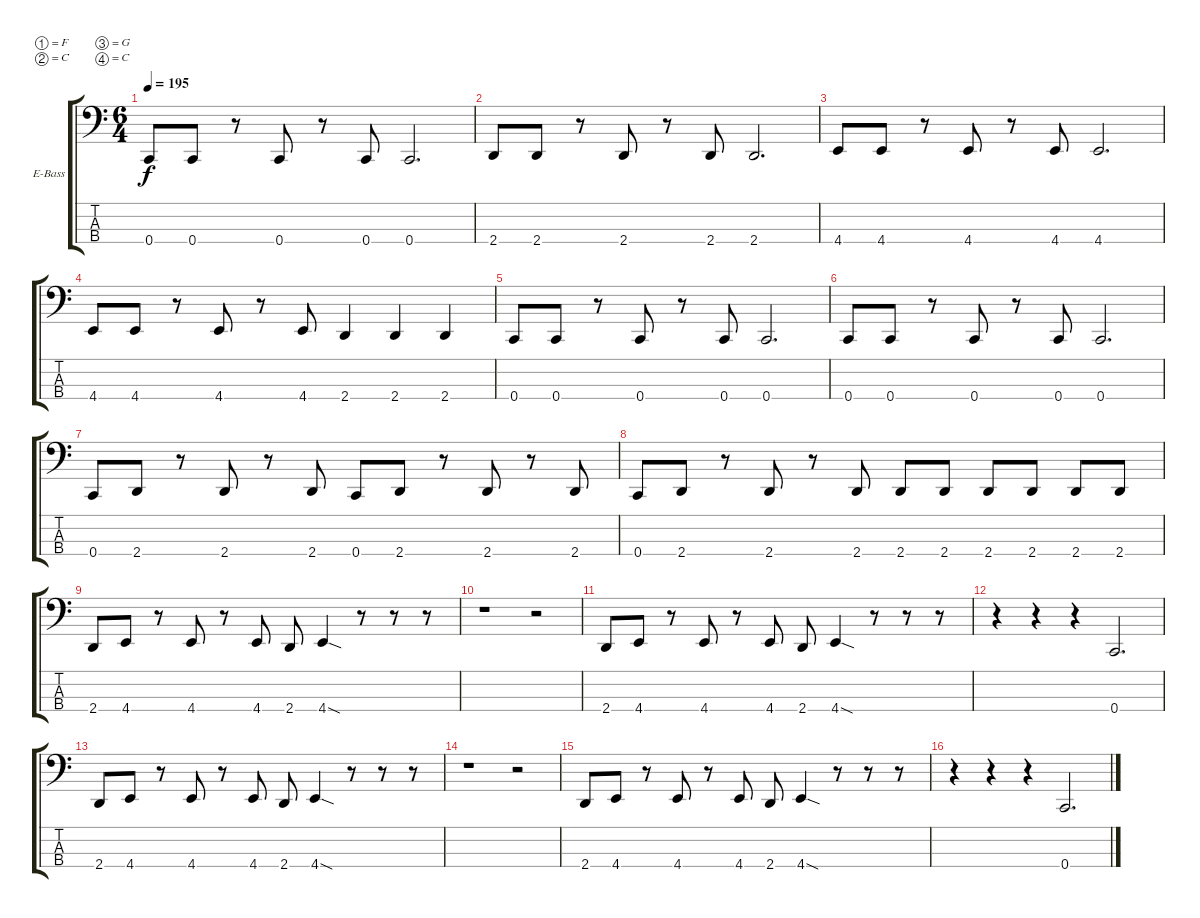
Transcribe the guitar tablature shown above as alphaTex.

\bracketExtendMode groupsimilarinstruments
\firstSystemTrackNameOrientation horizontal
\otherSystemsTrackNameOrientation horizontal
\track ("Jason James" "E-Bass") {instrument electricbasspick}
\staff {score tabs}
\tuning (F2 C2 G1 C1)
\ts (6 4)
\tempo 195
\clef f4
\ks c
0.4.8{dy f} 0.4.8 r.8 0.4.8 r.8 0.4.8 0.4.2{d} |
2.4.8 2.4.8 r.8 2.4.8 r.8 2.4.8 2.4.2{d} |
4.4.8 4.4.8 r.8 4.4.8 r.8 4.4.8 4.4.2{d} |
4.4.8 4.4.8 r.8 4.4.8 r.8 4.4.8 2.4.4 2.4.4 2.4.4 |
0.4.8 0.4.8 r.8 0.4.8 r.8 0.4.8 0.4.2{d} |
0.4.8 0.4.8 r.8 0.4.8 r.8 0.4.8 0.4.2{d} |
0.4.8 2.4.8 r.8 2.4.8 r.8 2.4.8 0.4.8 2.4.8 r.8 2.4.8 r.8 2.4.8 |
0.4.8 2.4.8 r.8 2.4.8 r.8 2.4.8 2.4.8 2.4.8 2.4.8 2.4.8 2.4.8 2.4.8 |
2.4.8 4.4.8 r.8 4.4.8 r.8 4.4.8 2.4.8 4.4{sod}.4 r.8 r.8 r.8 |
r.1 r.2 |
2.4.8 4.4.8 r.8 4.4.8 r.8 4.4.8 2.4.8 4.4{sod}.4 r.8 r.8 r.8 |
r.4 r.4 r.4 0.4.2{d} |
2.4.8 4.4.8 r.8 4.4.8 r.8 4.4.8 2.4.8 4.4{sod}.4 r.8 r.8 r.8 |
r.1 r.2 |
2.4.8 4.4.8 r.8 4.4.8 r.8 4.4.8 2.4.8 4.4{sod}.4 r.8 r.8 r.8 |
r.4 r.4 r.4 0.4.2{d}
